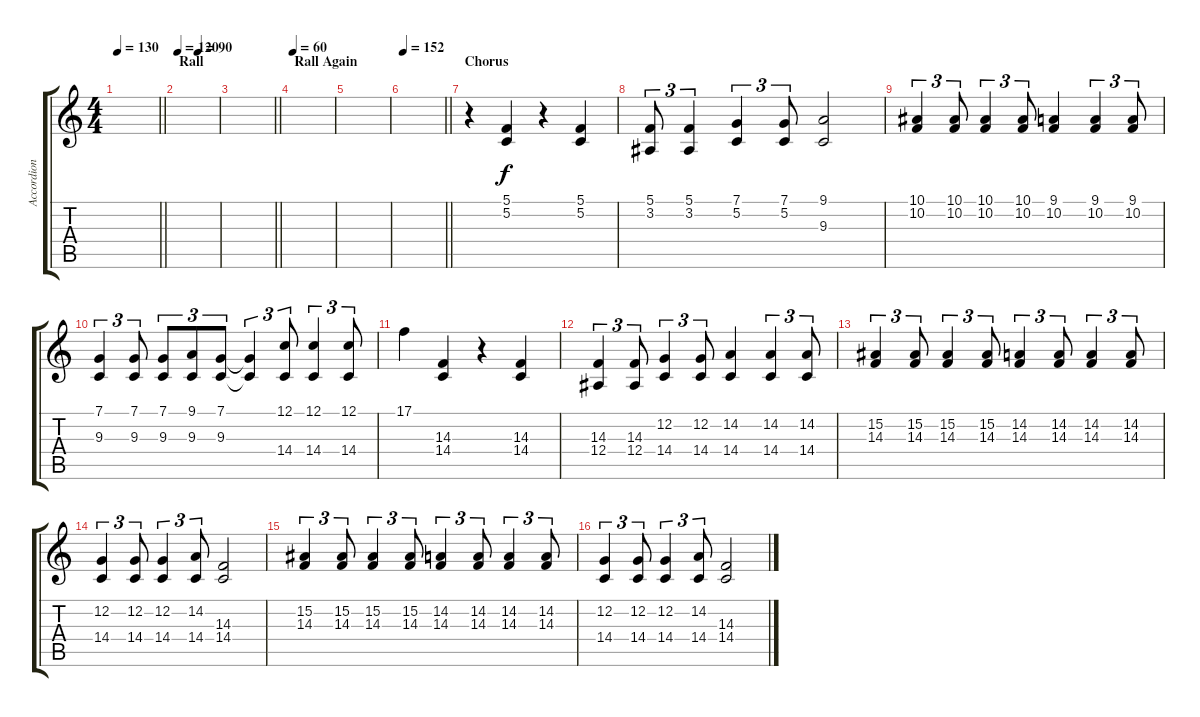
\track ("Accordion" "Accordion") {instrument accordion}
\staff {score tabs}
\tuning (C4 G3 Eb3 Bb2 F2 C2) {hide}
\ts (4 4)
\tempo 130
\clef g2
\barLineRight lightlight
\ks c
|
\section ("" "Rall")
\tempo 120
\tempo (90 0.5)
|
\barLineRight lightlight
|
\section ("" "Rall Again")
\tempo 60
|
|
\tempo 152
\barLineRight lightlight
|
\section ("" "Chorus")
r.4 (5.1 5.2).4 r.4 (5.1 5.2).4 |
(5.1 3.2).8{tu (3 2)} (5.1 3.2).4{tu (3 2)} (7.1 5.2).4{tu (3 2)} (7.1 5.2).8{tu (3 2)} (9.1 9.3).2 |
(10.1 10.2).4{tu (3 2)} (10.1 10.2).8{tu (3 2)} (10.1 10.2).4{tu (3 2)} (10.1 10.2).8{tu (3 2)} (9.1 10.2).4 (9.1 10.2).4{tu (3 2)} (9.1 10.2).8{tu (3 2)} |
(7.1 9.3).4{tu (3 2)} (7.1 9.3).8{tu (3 2)} (7.1 9.3).8{tu (3 2)} (9.1 9.3).8{tu (3 2)} (7.1 9.3).8{tu (3 2)} (7.1{t} 9.3{t}).4{tu (3 2)} (12.1 14.4).8{tu (3 2)} (12.1 14.4).4{tu (3 2)} (12.1 14.4).8{tu (3 2)} |
17.1.4 (14.3 14.4).4 r.4 (14.3 14.4).4 |
(14.3 12.4).4{tu (3 2)} (14.3 12.4).8{tu (3 2)} (12.2 14.4).4{tu (3 2)} (12.2 14.4).8{tu (3 2)} (14.2 14.4).4 (14.2 14.4).4{tu (3 2)} (14.2 14.4).8{tu (3 2)} |
(15.2 14.3).4{tu (3 2)} (15.2 14.3).8{tu (3 2)} (15.2 14.3).4{tu (3 2)} (15.2 14.3).8{tu (3 2)} (14.2 14.3).4{tu (3 2)} (14.2 14.3).8{tu (3 2)} (14.2 14.3).4{tu (3 2)} (14.2 14.3).8{tu (3 2)} |
(12.2 14.4).4{tu (3 2)} (12.2 14.4).8{tu (3 2)} (12.2 14.4).4{tu (3 2)} (14.2 14.4).8{tu (3 2)} (14.3 14.4).2 |
(15.2 14.3).4{tu (3 2)} (15.2 14.3).8{tu (3 2)} (15.2 14.3).4{tu (3 2)} (15.2 14.3).8{tu (3 2)} (14.2 14.3).4{tu (3 2)} (14.2 14.3).8{tu (3 2)} (14.2 14.3).4{tu (3 2)} (14.2 14.3).8{tu (3 2)} |
(12.2 14.4).4{tu (3 2)} (12.2 14.4).8{tu (3 2)} (12.2 14.4).4{tu (3 2)} (14.2 14.4).8{tu (3 2)} (14.3 14.4).2
